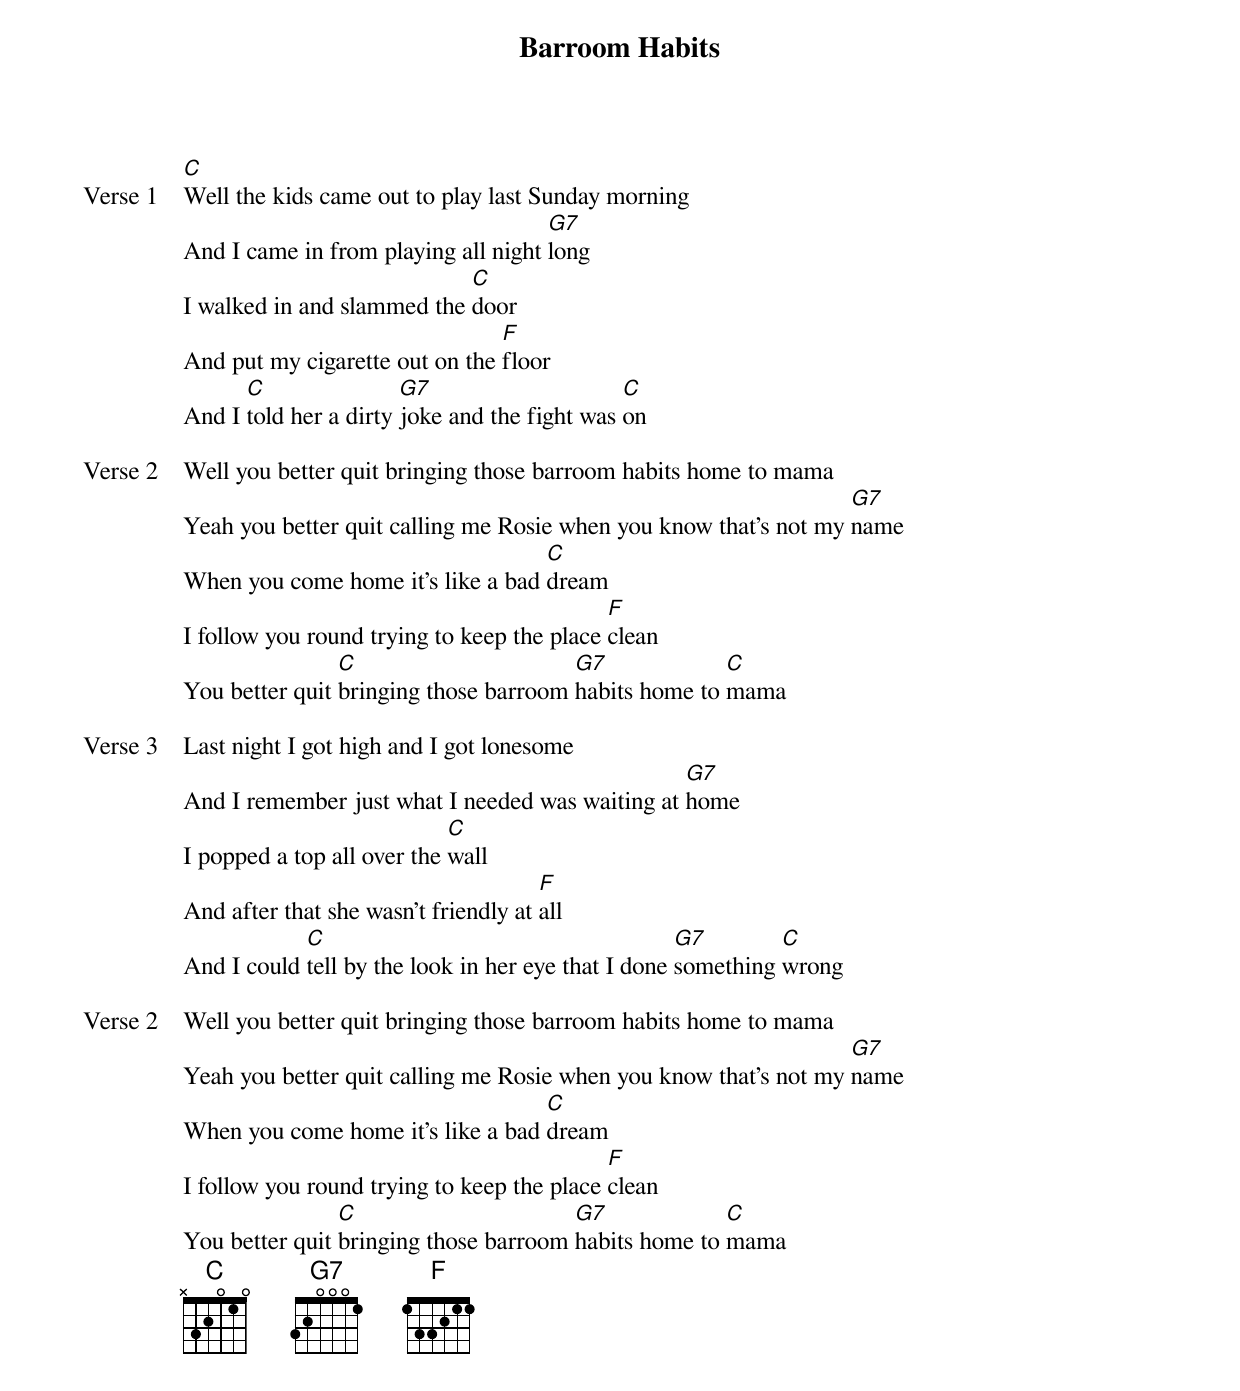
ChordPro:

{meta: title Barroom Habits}
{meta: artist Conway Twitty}
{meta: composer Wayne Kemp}
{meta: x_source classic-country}
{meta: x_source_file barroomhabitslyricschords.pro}
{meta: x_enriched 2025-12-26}

{start_of_verse: Verse 1}
[C]Well the kids came out to play last Sunday morning
And I came in from playing all night [G7]long
I walked in and slammed the [C]door
And put my cigarette out on the [F]floor
And I [C]told her a dirty [G7]joke and the fight was [C]on
{end_of_verse}

{start_of_verse: Verse 2}
Well you better quit bringing those barroom habits home to mama
Yeah you better quit calling me Rosie when you know that's not my [G7]name
When you come home it's like a bad [C]dream
I follow you round trying to keep the place [F]clean
You better quit [C]bringing those barroom [G7]habits home to [C]mama
{end_of_verse}

{start_of_verse: Verse 3}
Last night I got high and I got lonesome
And I remember just what I needed was waiting at [G7]home
I popped a top all over the [C]wall
And after that she wasn't friendly at [F]all
And I could [C]tell by the look in her eye that I done [G7]something [C]wrong
{end_of_verse}

{start_of_verse: Verse 2}
Well you better quit bringing those barroom habits home to mama
Yeah you better quit calling me Rosie when you know that's not my [G7]name
When you come home it's like a bad [C]dream
I follow you round trying to keep the place [F]clean
You better quit [C]bringing those barroom [G7]habits home to [C]mama
{end_of_verse}
